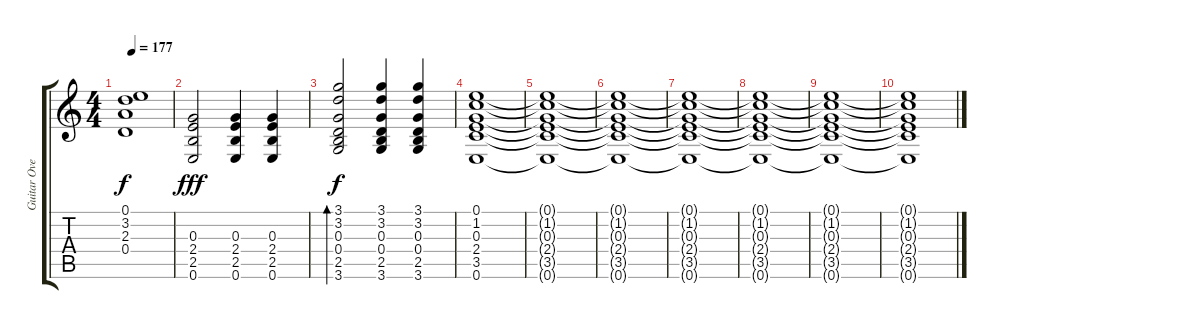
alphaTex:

\track ("Guitar Overdrive" "Guitar Ove") {instrument overdrivenguitar}
\staff {score tabs}
\tuning (E4 B3 G3 D3 A2 E2) {hide}
\ts (4 4)
\tempo 177
\clef g2
\ks c
(0.1{t} 3.2{t} 2.3{t} 0.4{t}).1{dy f} |
(0.3 2.4 2.5 0.6).2{dy fff} (0.3 2.4 2.5 0.6).4 (0.3 2.4 2.5 0.6).4 |
(3.1 3.2 0.3 0.4 2.5 3.6).2{bd 120 dy f} (3.1 3.2 0.3 0.4 2.5 3.6).4 (3.1 3.2 0.3 0.4 2.5 3.6).4 |
(0.1 1.2 0.3 2.4 3.5 0.6).1 |
(0.1{t} 1.2{t} 0.3{t} 2.4{t} 3.5{t} 0.6{t}).1 |
(0.1{t} 1.2{t} 0.3{t} 2.4{t} 3.5{t} 0.6{t}).1 |
(0.1{t} 1.2{t} 0.3{t} 2.4{t} 3.5{t} 0.6{t}).1 |
(0.1{t} 1.2{t} 0.3{t} 2.4{t} 3.5{t} 0.6{t}).1 |
(0.1{t} 1.2{t} 0.3{t} 2.4{t} 3.5{t} 0.6{t}).1 |
(0.1{t} 1.2{t} 0.3{t} 2.4{t} 3.5{t} 0.6{t}).1
